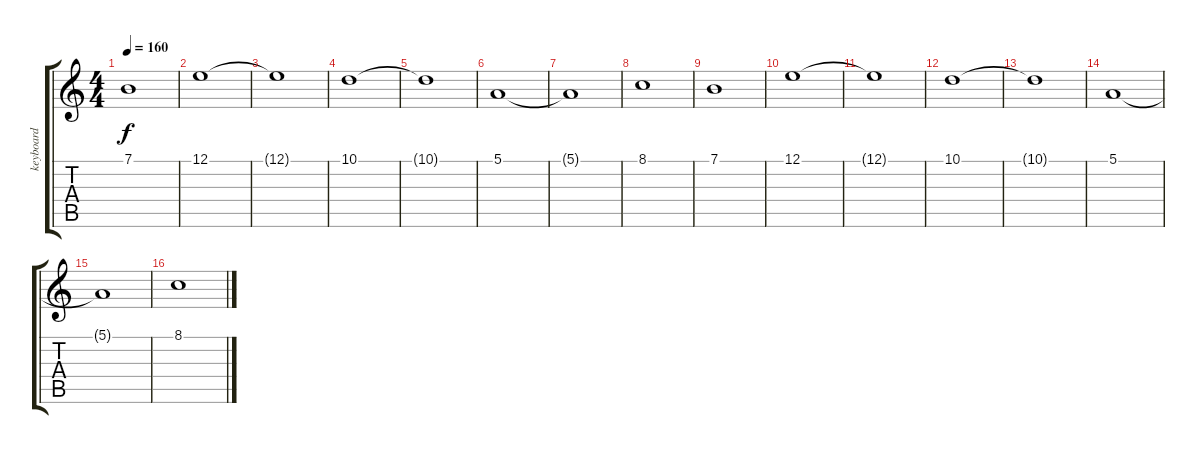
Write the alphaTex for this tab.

\track ("keyboard" "keyboard") {instrument stringensemble1}
\staff {score tabs}
\tuning (E4 B3 G3 D3 A2 E2) {hide}
\ts (4 4)
\tempo 160
\clef g2
\ks c
7.1.1{dy f} |
12.1.1 |
12.1{t}.1 |
10.1.1 |
10.1{t}.1 |
5.1.1 |
5.1{t}.1 |
8.1.1 |
7.1.1 |
12.1.1 |
12.1{t}.1 |
10.1.1 |
10.1{t}.1 |
5.1.1 |
5.1{t}.1 |
8.1.1
